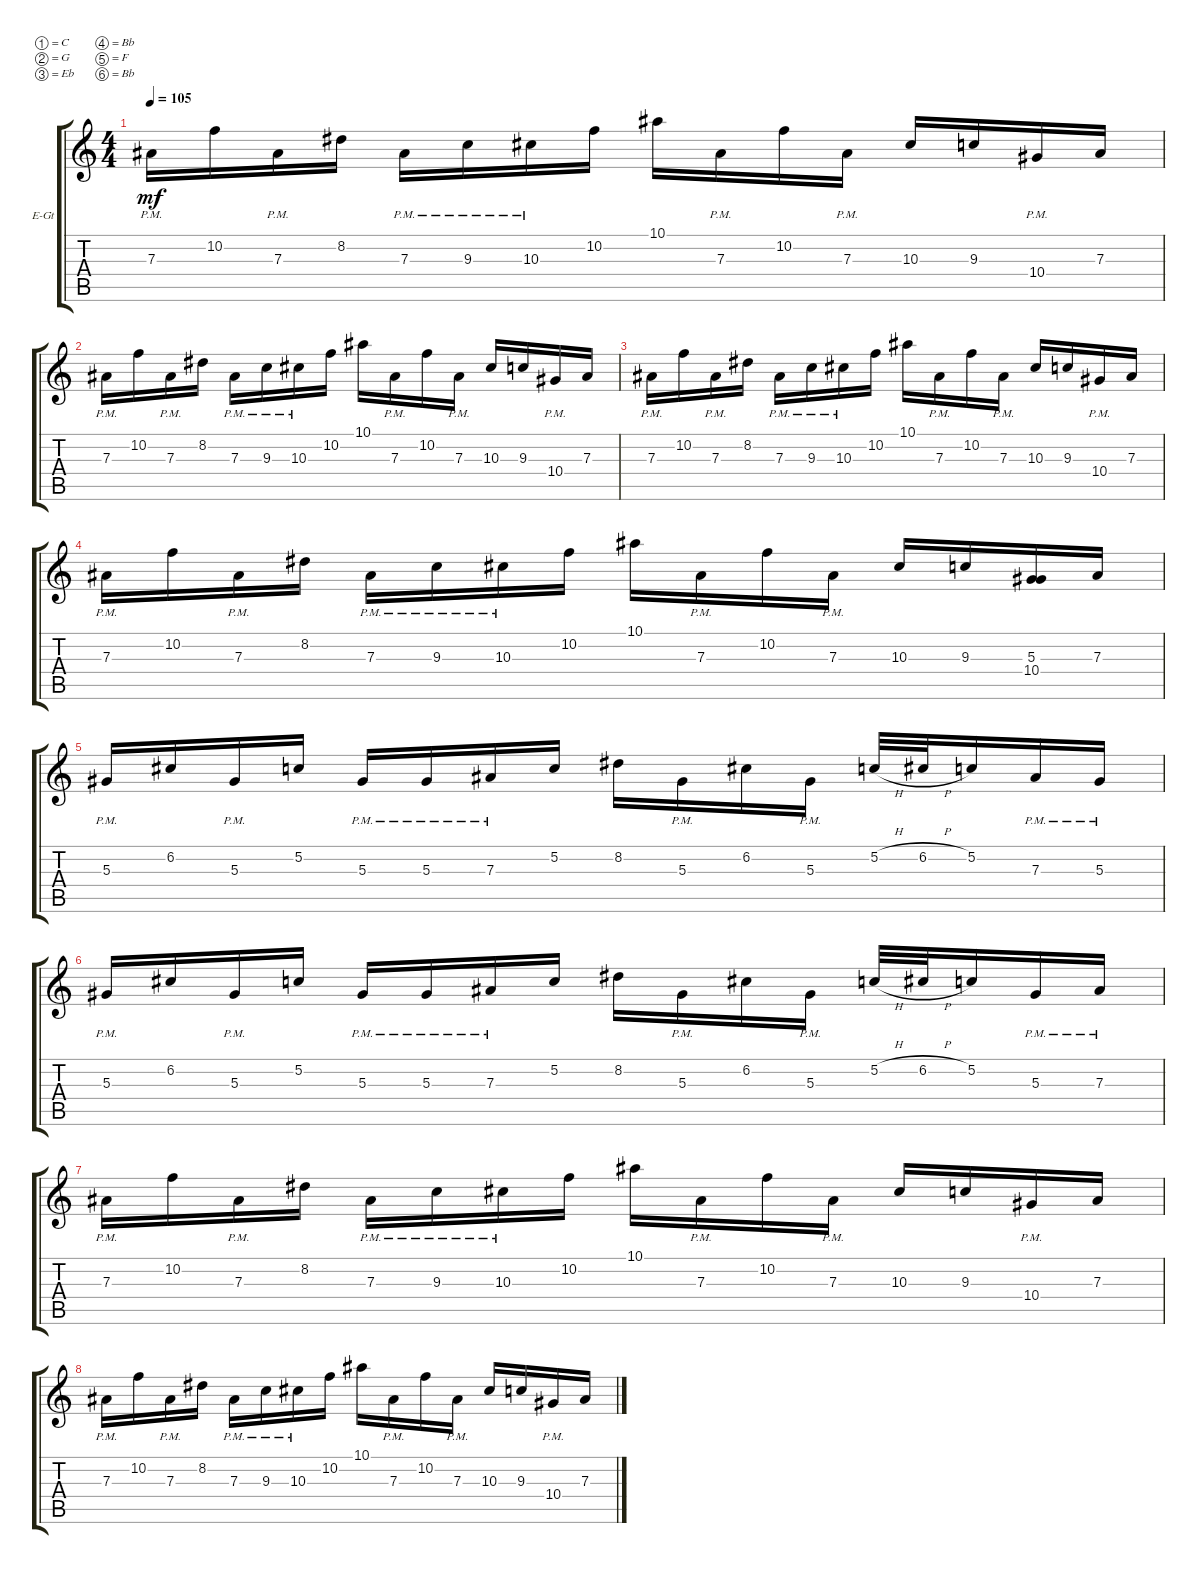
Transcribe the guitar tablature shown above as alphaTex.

\defaultSystemsLayout 4
\bracketExtendMode groupsimilarinstruments
\firstSystemTrackNameOrientation horizontal
\otherSystemsTrackNameOrientation horizontal
\track ("Lead Guitar" "E-Gt") {instrument overdrivenguitar}
\staff {score tabs}
\tuning (C4 G3 Eb3 Bb2 F2 Bb1)
\ts (4 4)
\tempo 105
\clef g2
\ks c
7.3{pm}.16{dy mf instrument overdrivenguitar} 10.2.16 7.3{pm}.16 8.2.16 7.3{pm}.16 9.3{pm}.16 10.3{pm}.16 10.2.16 10.1.16 7.3{pm}.16 10.2.16 7.3{pm}.16 10.3.16 9.3.16 10.4{pm}.16 7.3.16 |
7.3{pm}.16 10.2.16 7.3{pm}.16 8.2.16 7.3{pm}.16 9.3{pm}.16 10.3{pm}.16 10.2.16 10.1.16 7.3{pm}.16 10.2.16 7.3{pm}.16 10.3.16 9.3.16 10.4{pm}.16 7.3.16 |
7.3{pm}.16 10.2.16 7.3{pm}.16 8.2.16 7.3{pm}.16 9.3{pm}.16 10.3{pm}.16 10.2.16 10.1.16 7.3{pm}.16 10.2.16 7.3{pm}.16 10.3.16 9.3.16 10.4{pm}.16 7.3.16 |
7.3{pm}.16 10.2.16 7.3{pm}.16 8.2.16 7.3{pm}.16 9.3{pm}.16 10.3{pm}.16 10.2.16 10.1.16 7.3{pm}.16 10.2.16 7.3{pm}.16 10.3.16 9.3.16 (5.3 10.4).16 7.3.16 |
5.3{pm}.16 6.2.16 5.3{pm}.16 5.2.16 5.3{pm}.16 5.3{pm}.16 7.3{pm}.16 5.2.16 8.2.16 5.3{pm}.16 6.2.16 5.3{pm}.16 5.2{h}.32 6.2{h}.32 5.2.16 7.3{pm}.16 5.3{pm}.16 |
5.3{pm}.16 6.2.16 5.3{pm}.16 5.2.16 5.3{pm}.16 5.3{pm}.16 7.3{pm}.16 5.2.16 8.2.16 5.3{pm}.16 6.2.16 5.3{pm}.16 5.2{h}.32 6.2{h}.32 5.2.16 5.3{pm}.16 7.3{pm}.16 |
7.3{pm}.16 10.2.16 7.3{pm}.16 8.2.16 7.3{pm}.16 9.3{pm}.16 10.3{pm}.16 10.2.16 10.1.16 7.3{pm}.16 10.2.16 7.3{pm}.16 10.3.16 9.3.16 10.4{pm}.16 7.3.16 |
7.3{pm}.16 10.2.16 7.3{pm}.16 8.2.16 7.3{pm}.16 9.3{pm}.16 10.3{pm}.16 10.2.16 10.1.16 7.3{pm}.16 10.2.16 7.3{pm}.16 10.3.16 9.3.16 10.4{pm}.16 7.3.16
